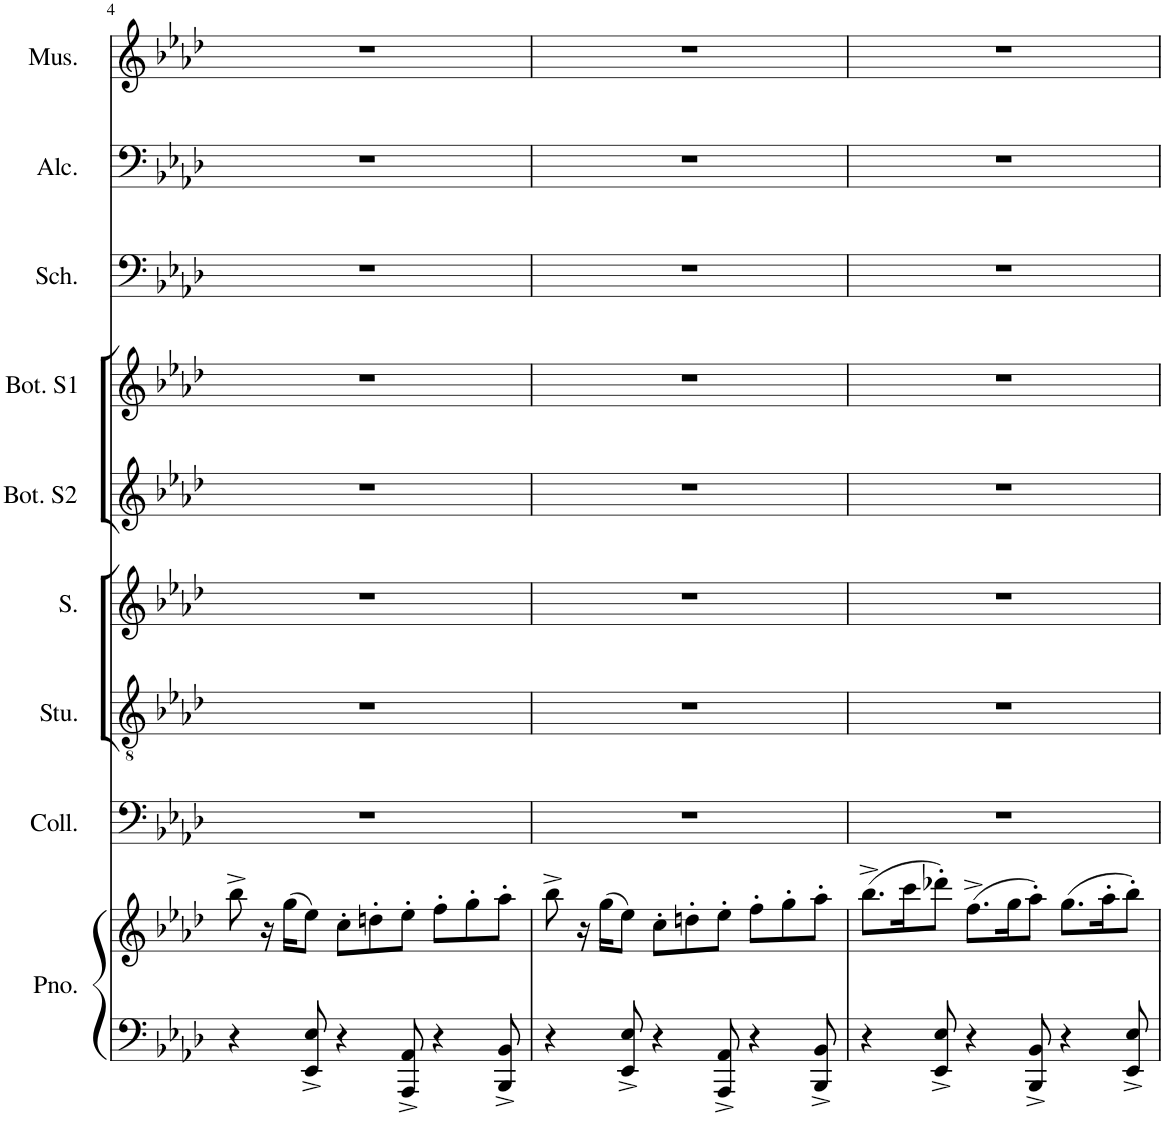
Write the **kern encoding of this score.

**kern	**kern	**kern	**kern	**kern	**kern	**kern	**kern	**kern	**kern
*part9	*part9	*part8	*part7	*part6	*part5	*part4	*part3	*part2	*part1
*staff10	*staff9	*staff8	*staff7	*staff6	*staff5	*staff4	*staff3	*staff2	*staff1
*I"Piano	*	*I"Coll.	*I"Studenti	*I"Soprano	*I"Bottegane Soprano 2	*I"Bottegane Soprano 1	*I"Schaunard	*I"Alcindoro	*I"Musetta
*I'Pno.	*	*I'Coll.	*I'Stu.	*I'S.	*I'Bot. S2	*I'Bot. S1	*I'Sch.	*I'Alc.	*I'Mus.
!!LO:PB:g=z
*clefF4	*clefG2	*clefF4	*clefGv2	*clefG2	*clefG2	*clefG2	*clefF4	*clefF4	*clefG2
*k[b-e-a-d-]	*k[b-e-a-d-]	*k[b-e-a-d-]	*k[b-e-a-d-]	*k[b-e-a-d-]	*k[b-e-a-d-]	*k[b-e-a-d-]	*k[b-e-a-d-]	*k[b-e-a-d-]	*k[b-e-a-d-]
*M9/8	*M9/8	*M9/8	*M9/8	*M9/8	*M9/8	*M9/8	*M9/8	*M9/8	*M9/8
=4	=4	=4	=4	=4	=4	=4	=4	=4	=4
4r	8bb-^\	8%9r	8%9r	8%9r	8%9r	8%9r	8%9r	8%9r	8%9r
.	16r	.	.	.	.	.	.	.	.
.	(16gg\KL	.	.	.	.	.	.	.	.
8EE-/^ 8E-/^	8ee-\J)	.	.	.	.	.	.	.	.
4r	8cc'\L	.	.	.	.	.	.	.	.
.	8ddn'\	.	.	.	.	.	.	.	.
8AAA-/^ 8AA-/^	8ee-'\J	.	.	.	.	.	.	.	.
4r	8ff'\L	.	.	.	.	.	.	.	.
.	8gg'\	.	.	.	.	.	.	.	.
8BBB-/^ 8BB-/^	8aa-'\J	.	.	.	.	.	.	.	.
=5	=5	=5	=5	=5	=5	=5	=5	=5	=5
4r	8bb-^\	8%9r	8%9r	8%9r	8%9r	8%9r	8%9r	8%9r	8%9r
.	16r	.	.	.	.	.	.	.	.
.	(16gg\KL	.	.	.	.	.	.	.	.
8EE-/^ 8E-/^	8ee-\J)	.	.	.	.	.	.	.	.
4r	8cc'\L	.	.	.	.	.	.	.	.
.	8ddn'\	.	.	.	.	.	.	.	.
8AAA-/^ 8AA-/^	8ee-'\J	.	.	.	.	.	.	.	.
4r	8ff'\L	.	.	.	.	.	.	.	.
.	8gg'\	.	.	.	.	.	.	.	.
8BBB-/^ 8BB-/^	8aa-'\J	.	.	.	.	.	.	.	.
=6	=6	=6	=6	=6	=6	=6	=6	=6	=6
4r	(8.bb-^\L	8%9r	8%9r	8%9r	8%9r	8%9r	8%9r	8%9r	8%9r
.	16ccc\K	.	.	.	.	.	.	.	.
8EE-/^ 8E-/^	8ddd-X'\J)	.	.	.	.	.	.	.	.
4r	(8.ff^\L	.	.	.	.	.	.	.	.
.	16gg\K	.	.	.	.	.	.	.	.
8BBB-/^ 8BB-/^	8aa-'\J)	.	.	.	.	.	.	.	.
4r	(8.gg\L	.	.	.	.	.	.	.	.
.	16aa-'\K	.	.	.	.	.	.	.	.
8EE-/^ 8E-/^	8bb-'\J)	.	.	.	.	.	.	.	.
=	=	=	=	=	=	=	=	=	=
*-	*-	*-	*-	*-	*-	*-	*-	*-	*-
